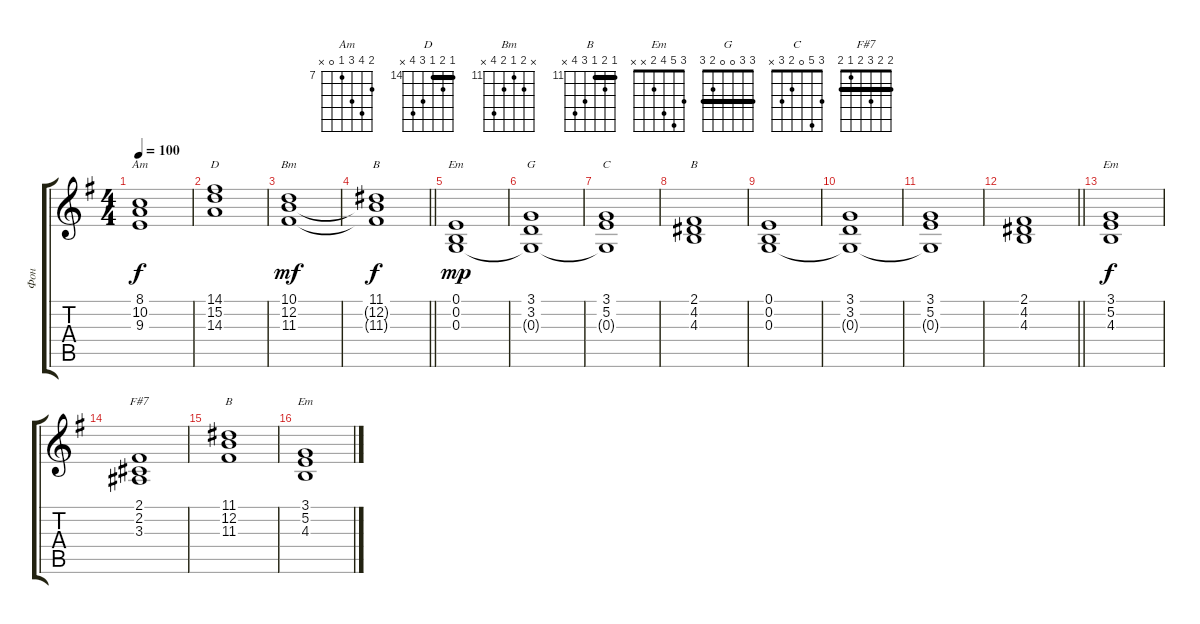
\track ("Фон" "Фон") {instrument pad2warm}
\staff {score tabs}
\tuning (E4 B3 G3 D3 A2 E2) {hide}
\chord ("Am" 8 10 9 7 0 x) {firstfret 7}
\chord ("D" 14 15 14 16 17 x) {firstfret 14 barre 14}
\chord ("Bm" x 12 11 12 14 x) {firstfret 11}
\chord ("B" 19 19 20 21 x x) {firstfret 19 barre 19}
\chord ("Em" 0 0 0 2 2 0)
\chord ("G" 3 3 0 0 2 3) {barre 3}
\chord ("C" 3 5 0 2 3 x)
\chord ("B" 7 7 8 9 x x) {firstfret 7 barre 7}
\chord ("Em" x 5 4 5 2 0)
\chord ("F#7" 2 2 3 2 1 2) {barre 2}
\chord ("B" 11 12 11 13 14 x) {firstfret 11 barre 11}
\chord ("Em" 3 5 4 2 x x)
\ts (4 4)
\tempo 100
\clef g2
\ks eminor
(8.1 10.2 9.3).1{ch "Am" dy f} |
(14.1 15.2 14.3).1{ch "D"} |
(10.1 12.2 11.3).1{ch "Bm" dy mf} |
\barLineRight lightlight
(11.1 12.2{t} 11.3{t}).1{ch "B" dy f} |
\section ("" "")
(0.1 0.2 0.3).1{ch "Em" dy mp} |
(3.1 3.2 0.3{t}).1{ch "G"} |
(3.1 5.2 0.3{t}).1{ch "C"} |
(2.1 4.2 4.3).1{ch "B"} |
(0.1 0.2 0.3).1 |
(3.1 3.2 0.3{t}).1 |
(3.1 5.2 0.3{t}).1 |
\barLineRight lightlight
(2.1 4.2 4.3).1 |
\section ("" "")
(3.1 5.2 4.3).1{ch "Em" dy f} |
(2.1 2.2 3.3).1{ch "F#7"} |
(11.1 12.2 11.3).1{ch "B"} |
(3.1 5.2 4.3).1{ch "Em"}
